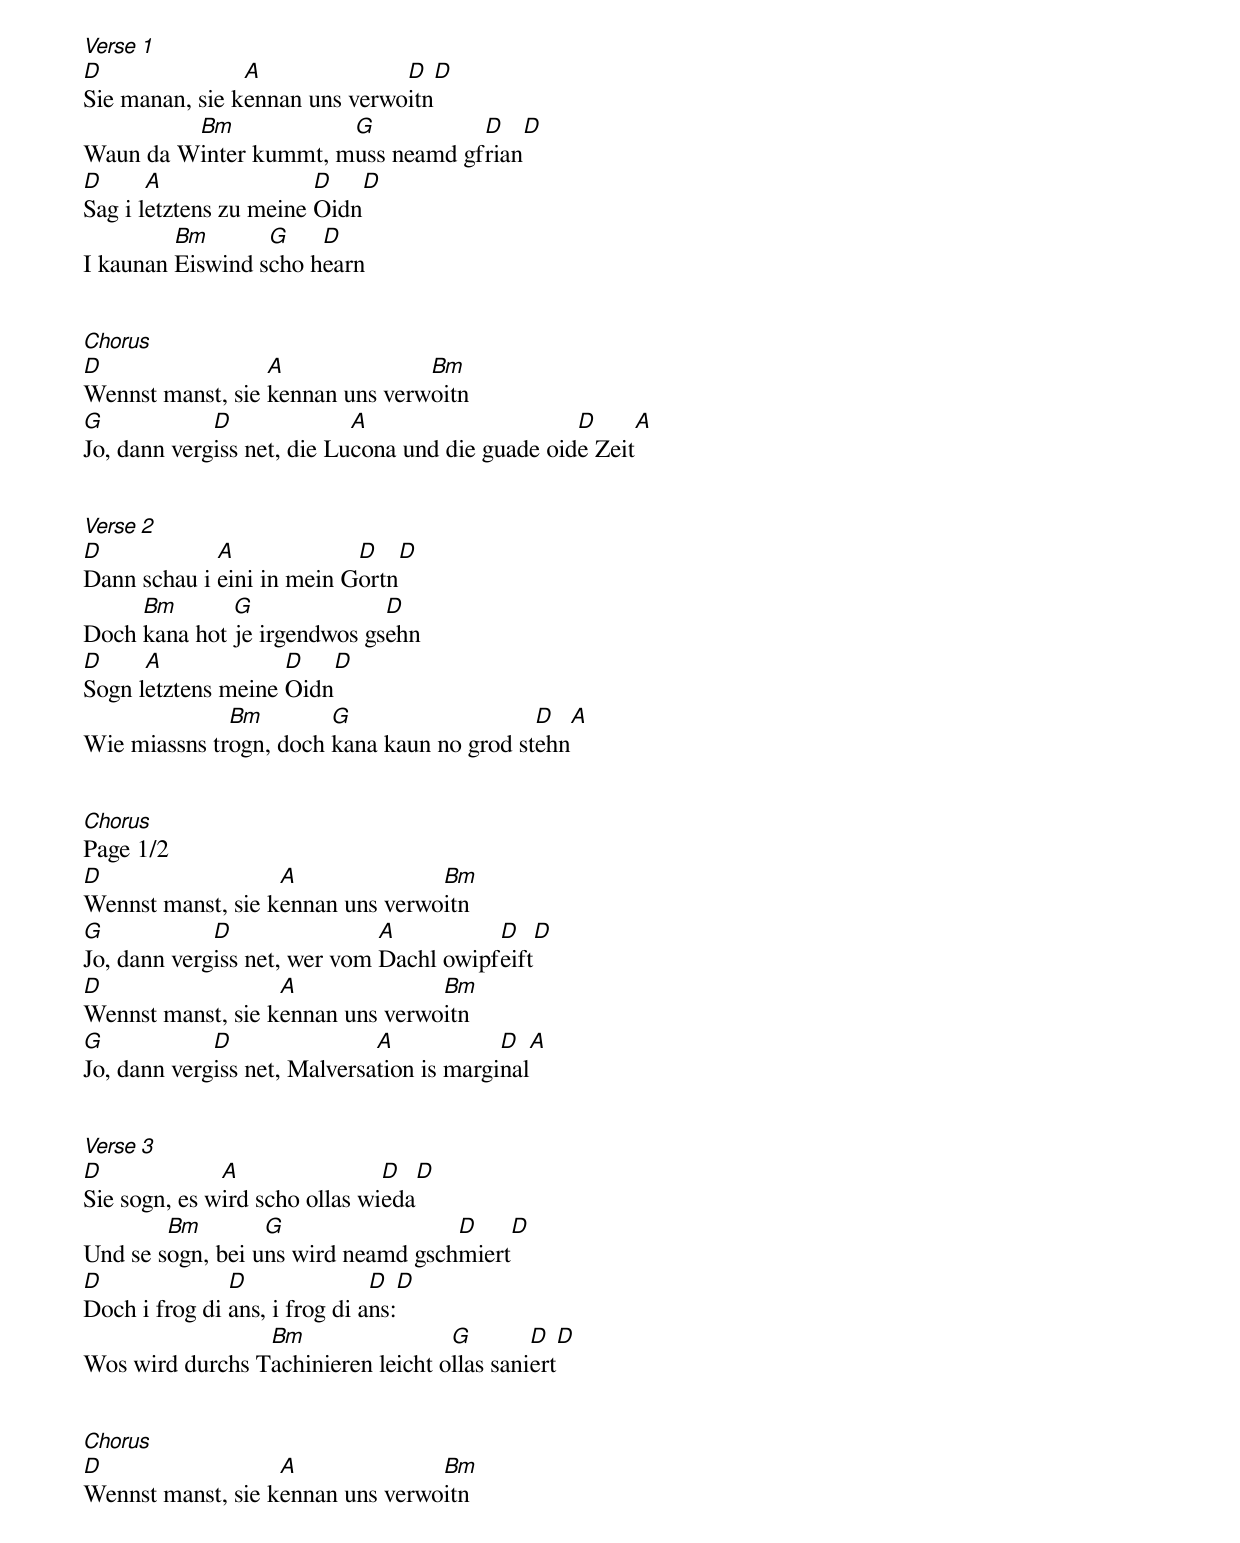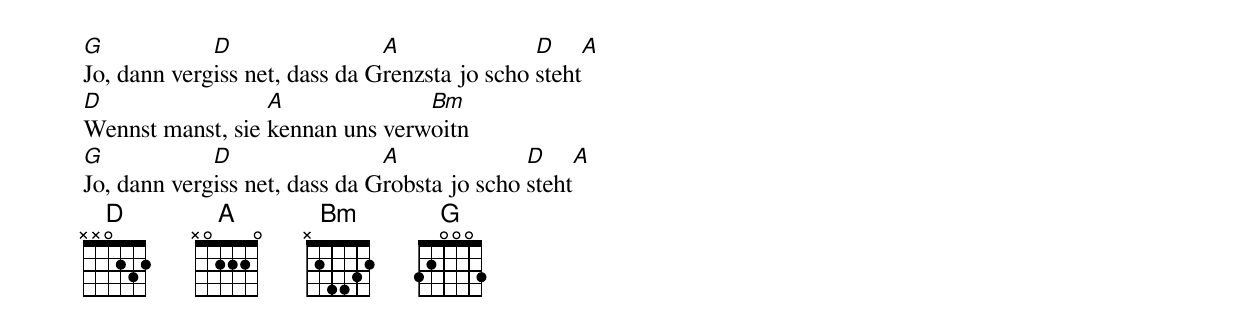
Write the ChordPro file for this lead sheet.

[Verse 1]
[D]Sie manan, sie k[A]ennan uns verwo[D]itn[D]
Waun da W[Bm]inter kummt, m[G]uss neamd gf[D]rian[D]
[D]Sag i l[A]etztens zu meine [D]Oidn[D]
I kaunan [Bm]Eiswind s[G]cho h[D]earn


[Chorus]
[D]Wennst manst, sie [A]kennan uns verw[Bm]oitn
[G]Jo, dann verg[D]iss net, die Lu[A]cona und die guade oid[D]e Zeit[A]


[Verse 2]
[D]Dann schau i [A]eini in mein G[D]ortn[D]
Doch [Bm]kana hot [G]je irgendwos gs[D]ehn
[D]Sogn l[A]etztens meine [D]Oidn[D]
Wie miassns tr[Bm]ogn, doch [G]kana kaun no grod st[D]ehn[A]


[Chorus]
Page 1/2
[D]Wennst manst, sie k[A]ennan uns verwo[Bm]itn
[G]Jo, dann verg[D]iss net, wer vom [A]Dachl owipf[D]eift[D]
[D]Wennst manst, sie k[A]ennan uns verwo[Bm]itn
[G]Jo, dann verg[D]iss net, Malversa[A]tion is margi[D]nal[A]


[Verse 3]
[D]Sie sogn, es w[A]ird scho ollas wi[D]eda[D]
Und se s[Bm]ogn, bei u[G]ns wird neamd gsch[D]miert[D]
[D]Doch i frog di [D]ans, i frog di a[D]ns:[D]
Wos wird durchs T[Bm]achinieren leicht o[G]llas sani[D]ert[D]


[Chorus]
[D]Wennst manst, sie k[A]ennan uns verwo[Bm]itn
[G]Jo, dann verg[D]iss net, dass da G[A]renzsta jo scho [D]steht[A]
[D]Wennst manst, sie [A]kennan uns verw[Bm]oitn
[G]Jo, dann verg[D]iss net, dass da G[A]robsta jo scho [D]steht[A]
